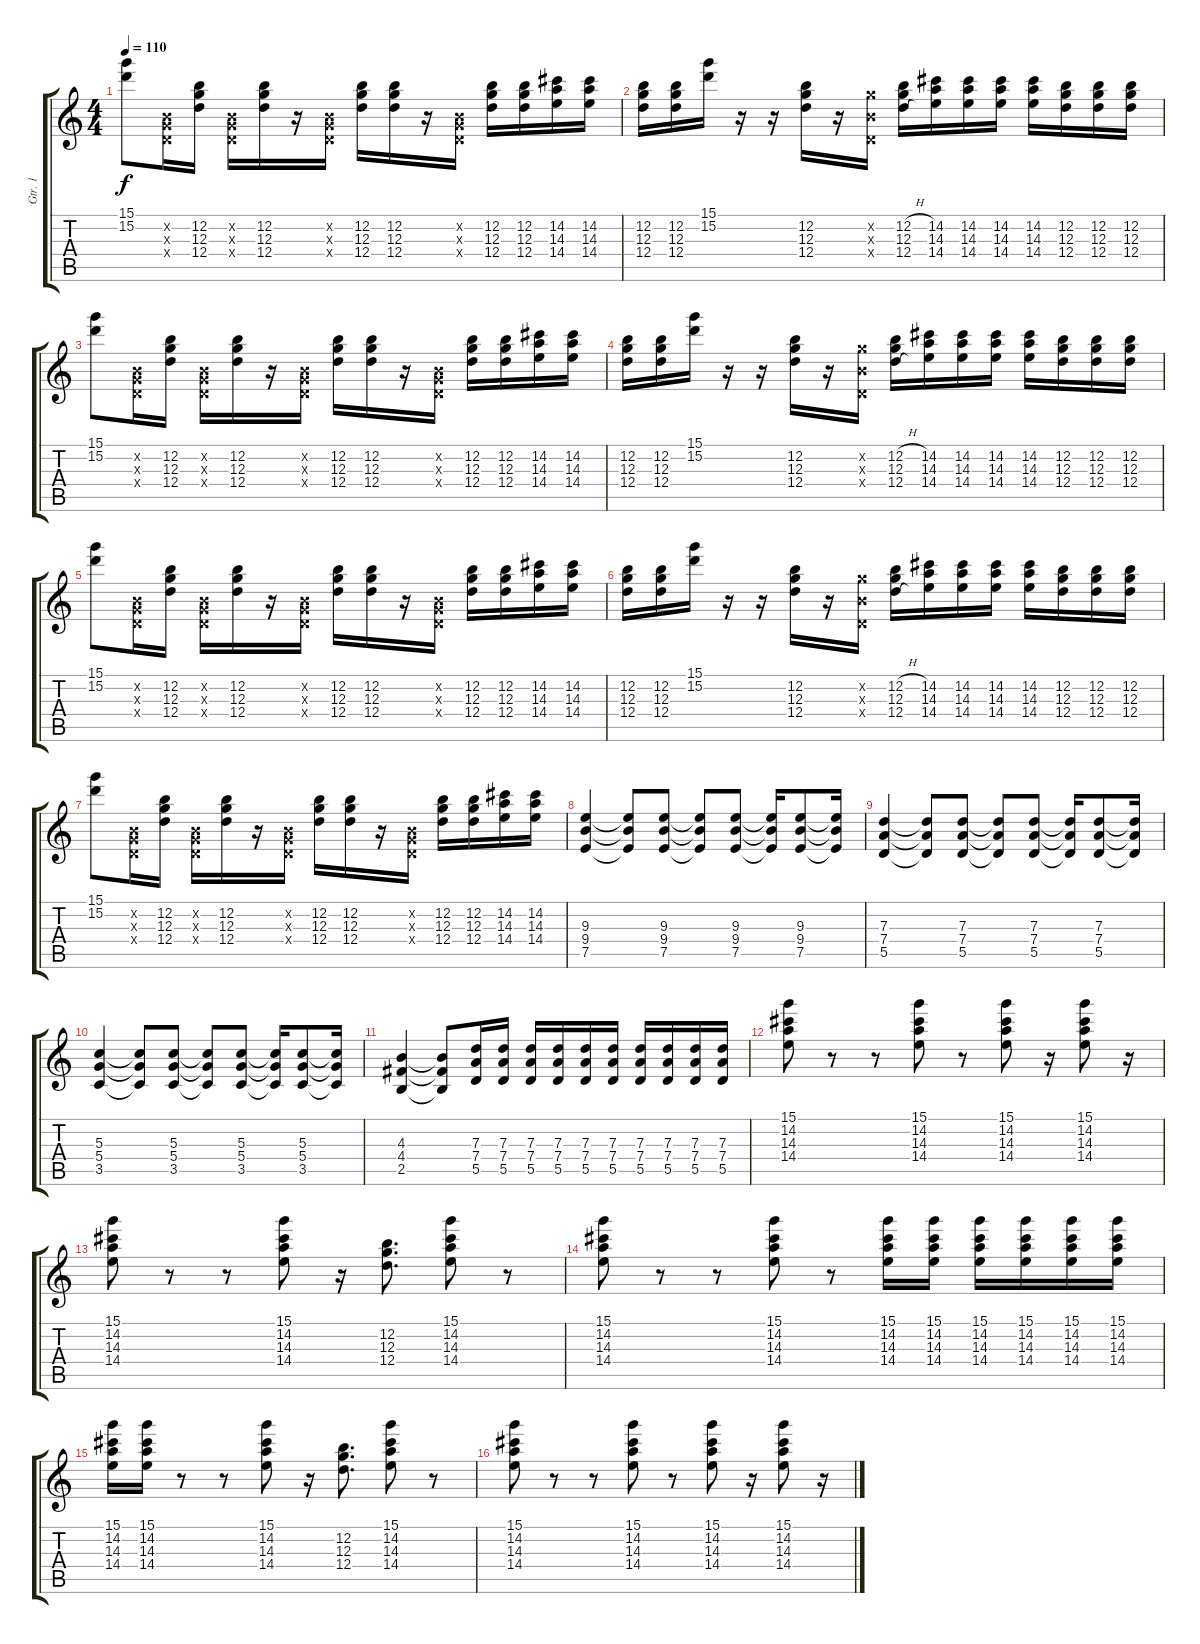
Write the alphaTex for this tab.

\track ("Gtr. 1" "Gtr. 1") {instrument electricguitarclean}
\staff {score tabs}
\tuning (E4 B3 G3 D3 A2 E2) {hide}
\ts (4 4)
\tempo 110
\clef g2
\ks c
(15.1 15.2).8{dy f} (0.2{x} 0.3{x} 0.4{x}).16 (12.2 12.3 12.4).16 (0.2{x} 0.3{x} 0.4{x}).16 (12.2 12.3 12.4).16 r.16 (0.2{x} 0.3{x} 0.4{x}).16 (12.2 12.3 12.4).16 (12.2 12.3 12.4).16 r.16 (0.2{x} 0.3{x} 0.4{x}).16 (12.2 12.3 12.4).16 (12.2 12.3 12.4).16 (14.2 14.3 14.4).16 (14.2 14.3 14.4).16 |
(12.2 12.3 12.4).16 (12.2 12.3 12.4).16 (15.1 15.2).16 r.16 r.16 (12.2 12.3 12.4).16 r.16 (0.2{x} 12.3{x} 0.4{x}).16 (12.2{h} 12.3{h} 12.4{h}).16 (14.2 14.3 14.4).16 (14.2 14.3 14.4).16 (14.2 14.3 14.4).16 (14.2 14.3 14.4).16 (12.2 12.3 12.4).16 (12.2 12.3 12.4).16 (12.2 12.3 12.4).16 |
(15.1 15.2).8 (0.2{x} 0.3{x} 0.4{x}).16 (12.2 12.3 12.4).16 (0.2{x} 0.3{x} 0.4{x}).16 (12.2 12.3 12.4).16 r.16 (0.2{x} 0.3{x} 0.4{x}).16 (12.2 12.3 12.4).16 (12.2 12.3 12.4).16 r.16 (0.2{x} 0.3{x} 0.4{x}).16 (12.2 12.3 12.4).16 (12.2 12.3 12.4).16 (14.2 14.3 14.4).16 (14.2 14.3 14.4).16 |
(12.2 12.3 12.4).16 (12.2 12.3 12.4).16 (15.1 15.2).16 r.16 r.16 (12.2 12.3 12.4).16 r.16 (0.2{x} 12.3{x} 0.4{x}).16 (12.2{h} 12.3{h} 12.4{h}).16 (14.2 14.3 14.4).16 (14.2 14.3 14.4).16 (14.2 14.3 14.4).16 (14.2 14.3 14.4).16 (12.2 12.3 12.4).16 (12.2 12.3 12.4).16 (12.2 12.3 12.4).16 |
(15.1 15.2).8 (0.2{x} 0.3{x} 0.4{x}).16 (12.2 12.3 12.4).16 (0.2{x} 0.3{x} 0.4{x}).16 (12.2 12.3 12.4).16 r.16 (0.2{x} 0.3{x} 0.4{x}).16 (12.2 12.3 12.4).16 (12.2 12.3 12.4).16 r.16 (0.2{x} 0.3{x} 0.4{x}).16 (12.2 12.3 12.4).16 (12.2 12.3 12.4).16 (14.2 14.3 14.4).16 (14.2 14.3 14.4).16 |
(12.2 12.3 12.4).16 (12.2 12.3 12.4).16 (15.1 15.2).16 r.16 r.16 (12.2 12.3 12.4).16 r.16 (0.2{x} 12.3{x} 0.4{x}).16 (12.2{h} 12.3{h} 12.4{h}).16 (14.2 14.3 14.4).16 (14.2 14.3 14.4).16 (14.2 14.3 14.4).16 (14.2 14.3 14.4).16 (12.2 12.3 12.4).16 (12.2 12.3 12.4).16 (12.2 12.3 12.4).16 |
(15.1 15.2).8 (0.2{x} 0.3{x} 0.4{x}).16 (12.2 12.3 12.4).16 (0.2{x} 0.3{x} 0.4{x}).16 (12.2 12.3 12.4).16 r.16 (0.2{x} 0.3{x} 0.4{x}).16 (12.2 12.3 12.4).16 (12.2 12.3 12.4).16 r.16 (0.2{x} 0.3{x} 0.4{x}).16 (12.2 12.3 12.4).16 (12.2 12.3 12.4).16 (14.2 14.3 14.4).16 (14.2 14.3 14.4).16 |
(9.3 9.4 7.5).4{instrument distortionguitar} (9.3{t} 9.4{t} 7.5{t}).8 (9.3 9.4 7.5).8 (9.3{t} 9.4{t} 7.5{t}).8 (9.3 9.4 7.5).8 (9.3{t} 9.4{t} 7.5{t}).16 (9.3 9.4 7.5).8 (9.3{t} 9.4{t} 7.5{t}).16 |
(7.3 7.4 5.5).4 (7.3{t} 7.4{t} 5.5{t}).8 (7.3 7.4 5.5).8 (7.3{t} 7.4{t} 5.5{t}).8 (7.3 7.4 5.5).8 (7.3{t} 7.4{t} 5.5{t}).16 (7.3 7.4 5.5).8 (7.3{t} 7.4{t} 5.5{t}).16 |
(5.3 5.4 3.5).4 (5.3{t} 5.4{t} 3.5{t}).8 (5.3 5.4 3.5).8 (5.3{t} 5.4{t} 3.5{t}).8 (5.3 5.4 3.5).8 (5.3{t} 5.4{t} 3.5{t}).16 (5.3 5.4 3.5).8 (5.3{t} 5.4{t} 3.5{t}).16 |
(4.3 4.4 2.5).4 (4.3{t} 4.4{t} 2.5{t}).8 (7.3 7.4 5.5).16 (7.3 7.4 5.5).16 (7.3 7.4 5.5).16 (7.3 7.4 5.5).16 (7.3 7.4 5.5).16 (7.3 7.4 5.5).16 (7.3 7.4 5.5).16 (7.3 7.4 5.5).16 (7.3 7.4 5.5).16 (7.3 7.4 5.5).16 |
(15.1 14.2 14.3 14.4).8{instrument electricguitarclean} r.8 r.8 (15.1 14.2 14.3 14.4).8 r.8 (15.1 14.2 14.3 14.4).8 r.16 (15.1 14.2 14.3 14.4).8 r.16 |
(15.1 14.2 14.3 14.4).8 r.8 r.8 (15.1 14.2 14.3 14.4).8 r.16 (12.2 12.3 12.4).8{d} (15.1 14.2 14.3 14.4).8 r.8 |
(15.1 14.2 14.3 14.4).8 r.8 r.8 (15.1 14.2 14.3 14.4).8 r.8 (15.1 14.2 14.3 14.4).16 (15.1 14.2 14.3 14.4).16 (15.1 14.2 14.3 14.4).16 (15.1 14.2 14.3 14.4).16 (15.1 14.2 14.3 14.4).16 (15.1 14.2 14.3 14.4).16 |
(15.1 14.2 14.3 14.4).16 (15.1 14.2 14.3 14.4).16 r.8 r.8 (15.1 14.2 14.3 14.4).8 r.16 (12.2 12.3 12.4).8{d} (15.1 14.2 14.3 14.4).8 r.8 |
(15.1 14.2 14.3 14.4).8 r.8 r.8 (15.1 14.2 14.3 14.4).8 r.8 (15.1 14.2 14.3 14.4).8 r.16 (15.1 14.2 14.3 14.4).8 r.16
